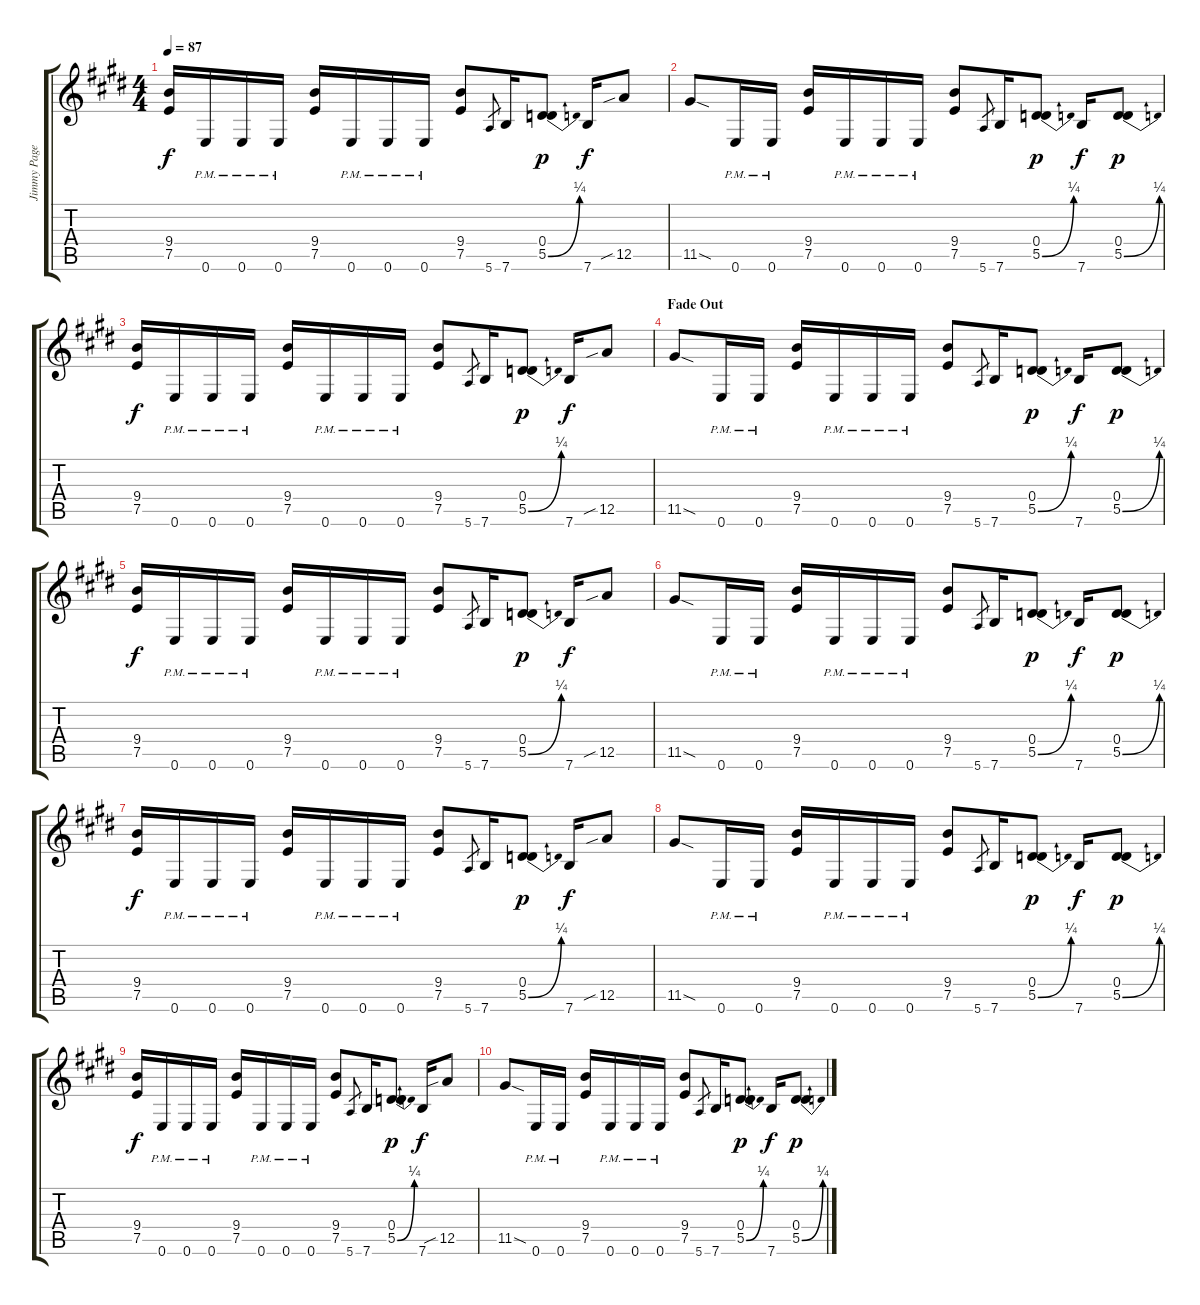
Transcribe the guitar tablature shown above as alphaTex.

\track ("Jimmy Page Guitar 1 (w/dist) " "Jimmy Page") {instrument distortionguitar}
\staff {score tabs}
\tuning (E4 B3 G3 D3 A2 E2) {hide}
\ts (4 4)
\tempo 87
\clef g2
\ks e
(9.4 7.5).16{dy f} 0.6{pm}.16 0.6{pm}.16 0.6{pm}.16 (9.4 7.5).16 0.6{pm}.16 0.6{pm}.16 0.6{pm}.16 (9.4 7.5).8 5.6.8{gr} 7.6.16 (0.4 5.5{be (bend 0 0 60 1)}).8{dy p} 7.6.16{dy f} 12.5{sib}.8 |
11.5{sod}.8 0.6{pm}.16 0.6{pm}.16 (9.4 7.5).16 0.6{pm}.16 0.6{pm}.16 0.6{pm}.16 (9.4 7.5).8 5.6.8{gr} 7.6.16 (0.4 5.5{be (bend 0 0 60 1)}).8{dy p} 7.6.16{dy f} (0.4 5.5{be (bend 0 0 60 1)}).8{dy p} |
(9.4 7.5).16{dy f} 0.6{pm}.16 0.6{pm}.16 0.6{pm}.16 (9.4 7.5).16 0.6{pm}.16 0.6{pm}.16 0.6{pm}.16 (9.4 7.5).8 5.6.8{gr} 7.6.16 (0.4 5.5{be (bend 0 0 60 1)}).8{dy p} 7.6.16{dy f} 12.5{sib}.8 |
\section ("" "Fade Out")
11.5{sod}.8 0.6{pm}.16 0.6{pm}.16 (9.4 7.5).16 0.6{pm}.16 0.6{pm}.16 0.6{pm}.16 (9.4 7.5).8 5.6.8{gr} 7.6.16 (0.4 5.5{be (bend 0 0 60 1)}).8{dy p} 7.6.16{dy f} (0.4 5.5{be (bend 0 0 60 1)}).8{dy p} |
(9.4 7.5).16{dy f} 0.6{pm}.16 0.6{pm}.16 0.6{pm}.16 (9.4 7.5).16 0.6{pm}.16 0.6{pm}.16 0.6{pm}.16 (9.4 7.5).8 5.6.8{gr} 7.6.16 (0.4 5.5{be (bend 0 0 60 1)}).8{dy p} 7.6.16{dy f} 12.5{sib}.8 |
11.5{sod}.8 0.6{pm}.16 0.6{pm}.16 (9.4 7.5).16 0.6{pm}.16 0.6{pm}.16 0.6{pm}.16 (9.4 7.5).8 5.6.8{gr} 7.6.16 (0.4 5.5{be (bend 0 0 60 1)}).8{dy p} 7.6.16{dy f} (0.4 5.5{be (bend 0 0 60 1)}).8{dy p} |
(9.4 7.5).16{dy f} 0.6{pm}.16 0.6{pm}.16 0.6{pm}.16 (9.4 7.5).16 0.6{pm}.16 0.6{pm}.16 0.6{pm}.16 (9.4 7.5).8 5.6.8{gr} 7.6.16 (0.4 5.5{be (bend 0 0 60 1)}).8{dy p} 7.6.16{dy f} 12.5{sib}.8 |
11.5{sod}.8 0.6{pm}.16 0.6{pm}.16 (9.4 7.5).16 0.6{pm}.16 0.6{pm}.16 0.6{pm}.16 (9.4 7.5).8 5.6.8{gr} 7.6.16 (0.4 5.5{be (bend 0 0 60 1)}).8{dy p} 7.6.16{dy f} (0.4 5.5{be (bend 0 0 60 1)}).8{dy p} |
(9.4 7.5).16{dy f} 0.6{pm}.16 0.6{pm}.16 0.6{pm}.16 (9.4 7.5).16 0.6{pm}.16 0.6{pm}.16 0.6{pm}.16 (9.4 7.5).8 5.6.8{gr} 7.6.16 (0.4 5.5{be (bend 0 0 60 1)}).8{dy p} 7.6.16{dy f} 12.5{sib}.8 |
11.5{sod}.8 0.6{pm}.16 0.6{pm}.16 (9.4 7.5).16 0.6{pm}.16 0.6{pm}.16 0.6{pm}.16 (9.4 7.5).8 5.6.8{gr} 7.6.16 (0.4 5.5{be (bend 0 0 60 1)}).8{dy p} 7.6.16{dy f} (0.4 5.5{be (bend 0 0 60 1)}).8{dy p}
